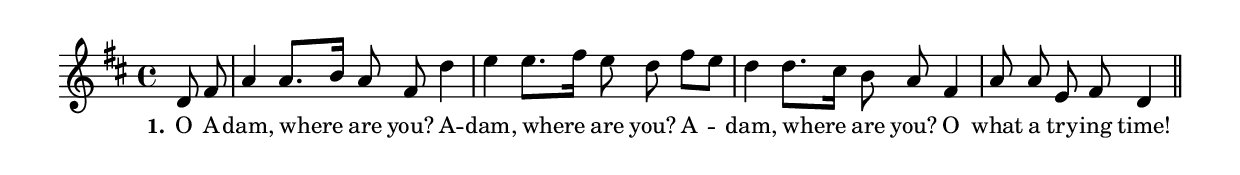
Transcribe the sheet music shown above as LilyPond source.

% 096.ly - Score sheet for "What A Trying Time"
% Copyright (C) 2007  Marcus Brinkmann <marcus@gnu.org>
%
% This score sheet is free software; you can redistribute it and/or
% modify it under the terms of the Creative Commons Legal Code
% Attribution-ShareALike as published by Creative Commons; either
% version 2.0 of the License, or (at your option) any later version.
%
% This score sheet is distributed in the hope that it will be useful,
% but WITHOUT ANY WARRANTY; without even the implied warranty of
% MERCHANTABILITY or FITNESS FOR A PARTICULAR PURPOSE.  See the
% Creative Commons Legal Code Attribution-ShareALike for more details.
%
% You should have received a copy of the Creative Commons Legal Code
% Attribution-ShareALike along with this score sheet; if not, write to
% Creative Commons, 543 Howard Street, 5th Floor,
% San Francisco, CA 94105-3013  United States

\version "2.21.0"

%\header
%{
%  title = "What A Trying Time"
%  composer = "trad."
%}

melody =
<<
     \context Voice
    {
	\set Staff.midiInstrument = "acoustic grand"
	\override Staff.VerticalAxisGroup.minimum-Y-extent = #'(0 . 0)

	\autoBeamOff

	\time 4/4
	\clef violin
	\key d \major
	{
	    \partial 4 d'8 fis' |
	    a'4 a'8.[ b'16] a'8 fis' d''4 |
	    e''4 e''8.[ fis''16] e''8 d'' fis''8[ e''] |
	    d''4 d''8.[ cis''16] b'8 a' fis'4 | a'8 a' e' fis' d'4
	    \bar "||"
	}
    }
    \new Lyrics
    \lyricsto "" {
        \override LyricText.font-size = #0
        \override StanzaNumber.font-size = #-1

	\set stanza = "1."
	O A -- dam, where are you?
	A -- dam, where are you?
	A -- dam, where are you?
	O what a try -- ing time!
    }
>>


\score
{
  \new Staff { \melody }

  \layout { indent = 0.0 }
}

\score
{
  \new Staff { \unfoldRepeats \melody }


  \midi {
    \tempo 4 = 80
    }


}
